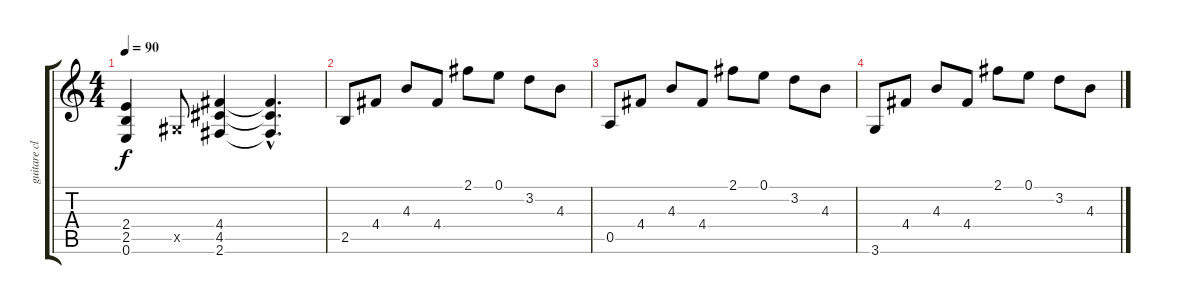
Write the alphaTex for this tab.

\track ("guitare clean2" "guitare cl") {instrument acousticguitarsteel}
\staff {score tabs}
\tuning (E4 B3 G3 D3 A2 E2) {hide}
\ts (4 4)
\tempo 90
\clef g2
\ks c
(2.4 2.5 0.6).4{dy f} -1.5{x}.8 (4.4 4.5 2.6).4 (4.4{hac t} 4.5{hac t} 2.6{hac t}).4{d} |
2.5.8 4.4.8 4.3.8 4.4.8 2.1.8 0.1.8 3.2.8 4.3.8 |
0.5.8 4.4.8 4.3.8 4.4.8 2.1.8 0.1.8 3.2.8 4.3.8 |
3.6.8 4.4.8 4.3.8 4.4.8 2.1.8 0.1.8 3.2.8 4.3.8
